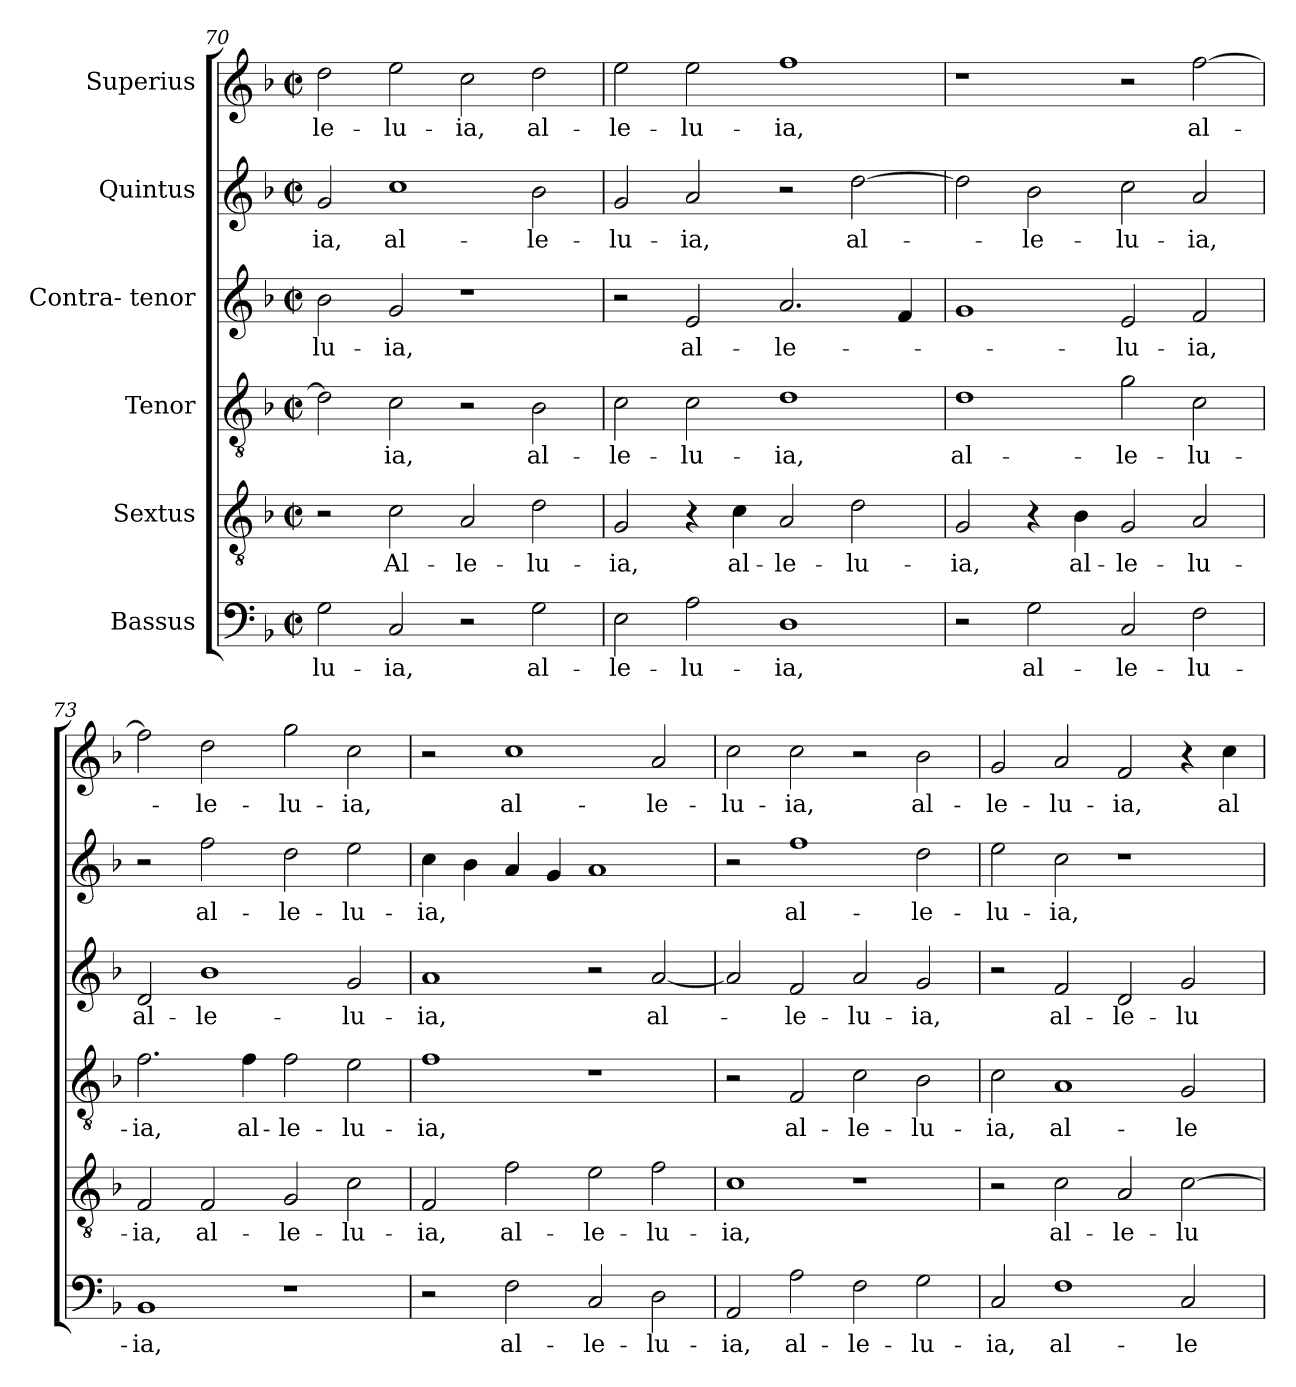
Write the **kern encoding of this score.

**kern	**text	**kern	**text	**kern	**text	**kern	**text	**kern	**text	**kern	**text
*part6	*part6	*part5	*part5	*part4	*part4	*part3	*part3	*part2	*part2	*part1	*part1
*staff6	*staff6	*staff5	*staff5	*staff4	*staff4	*staff3	*staff3	*staff2	*staff2	*staff1	*staff1
*I"Bassus	*	*I"Sextus	*	*I"Tenor	*	*I"Contra- tenor	*	*I"Quintus	*	*I"Superius	*
*clefF4	*	*clefGv2	*	*clefGv2	*	*clefG2	*	*clefG2	*	*clefG2	*
*k[b-]	*	*k[b-]	*	*k[b-]	*	*k[b-]	*	*k[b-]	*	*k[b-]	*
*F:	*	*F:	*	*F:	*	*F:	*	*F:	*	*F:	*
*M2/2	*	*M2/2	*	*M2/2	*	*M2/2	*	*M2/2	*	*M2/2	*
*met(c|)	*	*met(c|)	*	*met(c|)	*	*met(c|)	*	*met(c|)	*	*met(c|)	*
=70	=70	=70	=70	=70	=70	=70	=70	=70	=70	=70	=70
!	!LO:LY:b	!	!	!	!	!	!LO:LY:b	!	!LO:LY:b	!	!LO:LY:b
2G\	-lu-	2r	.	2d\]	.	2b-\	-lu-	2g/	-ia,	2dd\	-le-
!	!LO:LY:b	!	!LO:LY:b	!	!LO:LY:b	!	!LO:LY:b	!	!LO:LY:b	!	!LO:LY:b
2C/	-ia,	2c\	Al-	2c\	-ia,	2g/	-ia,	1cc	al-	2ee\	-lu-
!	!	!	!LO:LY:b	!	!	!	!	!	!	!	!LO:LY:b
2r	.	2A/	-le-	2r	.	1r	.	.	.	2cc\	-ia,
!	!LO:LY:b	!	!LO:LY:b	!	!LO:LY:b	!	!	!	!LO:LY:b	!	!LO:LY:b
2G\	al-	2d\	-lu-	2B-\	al-	.	.	2b-\	-le-	2dd\	al-
=71	=71	=71	=71	=71	=71	=71	=71	=71	=71	=71	=71
!	!LO:LY:b	!	!LO:LY:b	!	!LO:LY:b	!	!	!	!LO:LY:b	!	!LO:LY:b
2E\	-le-	2G/	-ia,	2c\	-le-	2r	.	2g/	-lu-	2ee\	-le-
!	!LO:LY:b	!	!	!	!LO:LY:b	!	!LO:LY:b	!	!LO:LY:b	!	!LO:LY:b
2A\	-lu-	4r	.	2c\	-lu-	2e/	al-	2a/	-ia,	2ee\	-lu-
!	!	!	!LO:LY:b	!	!	!	!	!	!	!	!
.	.	4c\	al-	.	.	.	.	.	.	.	.
!	!LO:LY:b	!	!LO:LY:b	!	!LO:LY:b	!	!LO:LY:b	!	!	!	!LO:LY:b
1D	-ia,	2A/	-le-	1d	-ia,	2.a/	-le-	2r	.	1ff	-ia,
!	!	!	!LO:LY:b	!	!	!	!	!	!LO:LY:b	!	!
.	.	2d\	-lu-	.	.	.	.	[2dd\	al-	.	.
.	.	.	.	.	.	4f/	.	.	.	.	.
=72	=72	=72	=72	=72	=72	=72	=72	=72	=72	=72	=72
!	!	!	!LO:LY:b	!	!LO:LY:b	!	!	!	!	!	!
2r	.	2G/	-ia,	1d	al-	1g	.	2dd\]	.	1r	.
!	!LO:LY:b	!	!	!	!	!	!	!	!LO:LY:b	!	!
2G\	al-	4r	.	.	.	.	.	2b-\	-le-	.	.
!	!	!	!LO:LY:b	!	!	!	!	!	!	!	!
.	.	4B-\	al-	.	.	.	.	.	.	.	.
!	!LO:LY:b	!	!LO:LY:b	!	!LO:LY:b	!	!LO:LY:b	!	!LO:LY:b	!	!
2C/	-le-	2G/	-le-	2g\	-le-	2e/	-lu-	2cc\	-lu-	2r	.
!	!LO:LY:b	!	!LO:LY:b	!	!LO:LY:b	!	!LO:LY:b	!	!LO:LY:b	!	!LO:LY:b
2F\	-lu-	2A/	-lu-	2c\	-lu-	2f/	-ia,	2a/	-ia,	[2ff\	al-
=73	=73	=73	=73	=73	=73	=73	=73	=73	=73	=73	=73
!	!LO:LY:b	!	!LO:LY:b	!	!LO:LY:b	!	!LO:LY:b	!	!	!	!
1BB-	-ia,	2F/	-ia,	2.f\	-ia,	2d/	al-	2r	.	2ff\]	.
!	!	!	!LO:LY:b	!	!	!	!LO:LY:b	!	!LO:LY:b	!	!LO:LY:b
.	.	2F/	al-	.	.	1b-	-le-	2ff\	al-	2dd\	-le-
!	!	!	!	!	!LO:LY:b	!	!	!	!	!	!
.	.	.	.	4f\	al-	.	.	.	.	.	.
!	!	!	!LO:LY:b	!	!LO:LY:b	!	!	!	!LO:LY:b	!	!LO:LY:b
1r	.	2G/	-le-	2f\	-le-	.	.	2dd\	-le-	2gg\	-lu-
!	!	!	!LO:LY:b	!	!LO:LY:b	!	!LO:LY:b	!	!LO:LY:b	!	!LO:LY:b
.	.	2c\	-lu-	2e\	-lu-	2g/	-lu-	2ee\	-lu-	2cc\	-ia,
!!LO:PB:g=z
=74	=74	=74	=74	=74	=74	=74	=74	=74	=74	=74	=74
!	!	!	!LO:LY:b	!	!LO:LY:b	!	!LO:LY:b	!	!LO:LY:b	!	!
2r	.	2F/	-ia,	1f	-ia,	1a	-ia,	4cc\	-ia,	2r	.
.	.	.	.	.	.	.	.	4b-\	.	.	.
!	!LO:LY:b	!	!LO:LY:b	!	!	!	!	!	!	!	!LO:LY:b
2F\	al-	2f\	al-	.	.	.	.	4a/	.	1cc	al-
.	.	.	.	.	.	.	.	4g/	.	.	.
!	!LO:LY:b	!	!LO:LY:b	!	!	!	!	!	!	!	!
2C/	-le-	2e\	-le-	1r	.	2r	.	1a	.	.	.
!	!LO:LY:b	!	!LO:LY:b	!	!	!	!LO:LY:b	!	!	!	!LO:LY:b
2D\	-lu-	2f\	-lu-	.	.	[2a/	al-	.	.	2a/	-le-
=75	=75	=75	=75	=75	=75	=75	=75	=75	=75	=75	=75
!	!LO:LY:b	!	!LO:LY:b	!	!	!	!	!	!	!	!LO:LY:b
2AA/	-ia,	1c	-ia,	2r	.	2a/]	.	2r	.	2cc\	-lu-
!	!LO:LY:b	!	!	!	!LO:LY:b	!	!LO:LY:b	!	!LO:LY:b	!	!LO:LY:b
2A\	al-	.	.	2F/	al-	2f/	-le-	1ff	al-	2cc\	-ia,
!	!LO:LY:b	!	!	!	!LO:LY:b	!	!LO:LY:b	!	!	!	!
2F\	-le-	1r	.	2c\	-le-	2a/	-lu-	.	.	2r	.
!	!LO:LY:b	!	!	!	!LO:LY:b	!	!LO:LY:b	!	!LO:LY:b	!	!LO:LY:b
2G\	-lu-	.	.	2B-\	-lu-	2g/	-ia,	2dd\	-le-	2b-\	al-
=76	=76	=76	=76	=76	=76	=76	=76	=76	=76	=76	=76
!	!LO:LY:b	!	!	!	!LO:LY:b	!	!	!	!LO:LY:b	!	!LO:LY:b
2C/	-ia,	2r	.	2c\	-ia,	2r	.	2ee\	-lu-	2g/	-le-
!	!LO:LY:b	!	!LO:LY:b	!	!LO:LY:b	!	!LO:LY:b	!	!LO:LY:b	!	!LO:LY:b
1F	al-	2c\	al-	1A	al-	2f/	al-	2cc\	-ia,	2a/	-lu-
!	!	!	!LO:LY:b	!	!	!	!LO:LY:b	!	!	!	!LO:LY:b
.	.	2A/	-le-	.	.	2d/	-le-	1r	.	2f/	-ia,
!	!LO:LY:b	!	!LO:LY:b	!	!LO:LY:b	!	!LO:LY:b	!	!	!	!
2C/	-le-	[2c\	-lu-	2G/	-le-	2g/	-lu-	.	.	4r	.
!	!	!	!	!	!	!	!	!	!	!	!LO:LY:b
.	.	.	.	.	.	.	.	.	.	4cc\	al-
=	=	=	=	=	=	=	=	=	=	=	=
*-	*-	*-	*-	*-	*-	*-	*-	*-	*-	*-	*-
